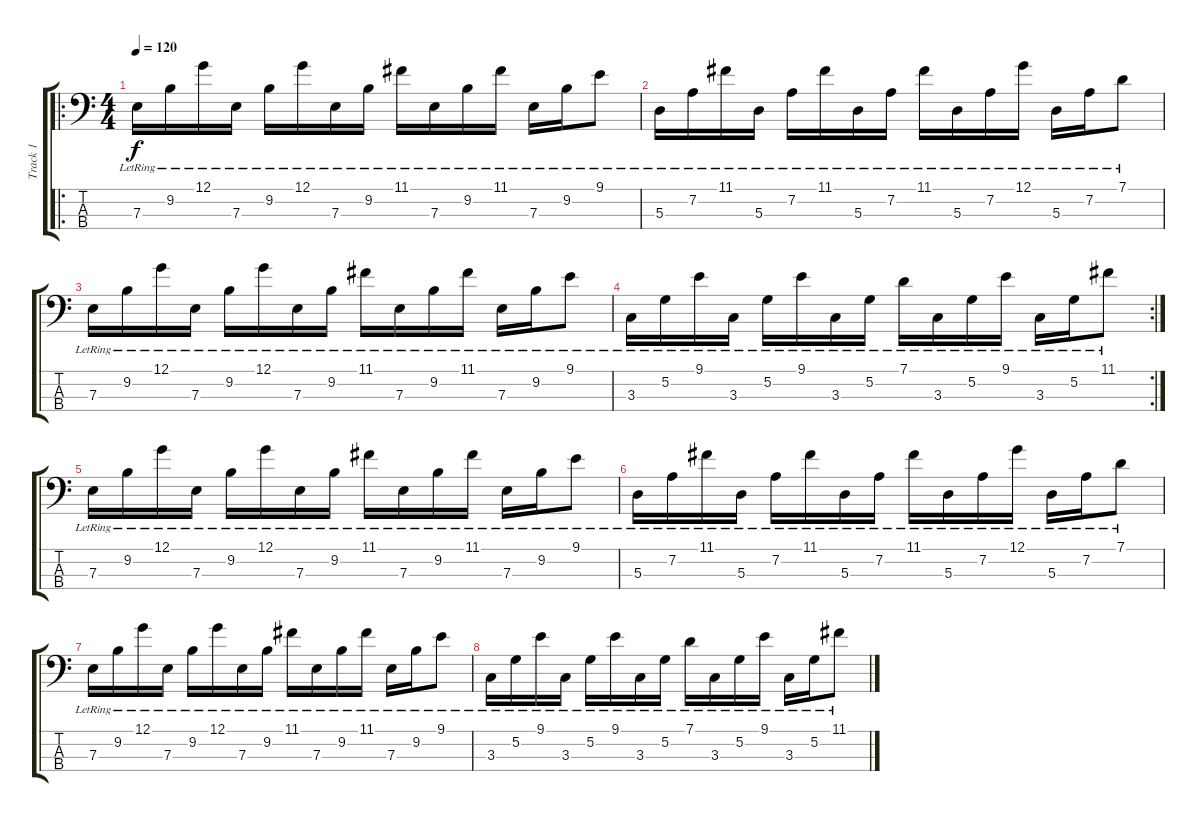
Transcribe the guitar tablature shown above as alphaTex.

\track ("Track 1" "Track 1") {instrument electricbassfinger}
\staff {score tabs}
\tuning (G2 D2 A1 E1) {hide}
\ro
\ts (4 4)
\tempo 120
\clef f4
\ks c
7.3{lr}.16{dy f} 9.2{lr}.16 12.1{lr}.16 7.3{lr}.16 9.2{lr}.16 12.1{lr}.16 7.3{lr}.16 9.2{lr}.16 11.1{lr}.16 7.3{lr}.16 9.2{lr}.16 11.1{lr}.16 7.3{lr}.16 9.2{lr}.16 9.1{lr}.8 |
5.3{lr}.16 7.2{lr}.16 11.1{lr}.16 5.3{lr}.16 7.2{lr}.16 11.1{lr}.16 5.3{lr}.16 7.2{lr}.16 11.1{lr}.16 5.3{lr}.16 7.2{lr}.16 12.1{lr}.16 5.3{lr}.16 7.2{lr}.16 7.1{lr}.8 |
7.3{lr}.16 9.2{lr}.16 12.1{lr}.16 7.3{lr}.16 9.2{lr}.16 12.1{lr}.16 7.3{lr}.16 9.2{lr}.16 11.1{lr}.16 7.3{lr}.16 9.2{lr}.16 11.1{lr}.16 7.3{lr}.16 9.2{lr}.16 9.1{lr}.8 |
\rc 2
3.3{lr}.16 5.2{lr}.16 9.1{lr}.16 3.3{lr}.16 5.2{lr}.16 9.1{lr}.16 3.3{lr}.16 5.2{lr}.16 7.1{lr}.16 3.3{lr}.16 5.2{lr}.16 9.1{lr}.16 3.3{lr}.16 5.2{lr}.16 11.1{lr}.8 |
7.3{lr}.16 9.2{lr}.16 12.1{lr}.16 7.3{lr}.16 9.2{lr}.16 12.1{lr}.16 7.3{lr}.16 9.2{lr}.16 11.1{lr}.16 7.3{lr}.16 9.2{lr}.16 11.1{lr}.16 7.3{lr}.16 9.2{lr}.16 9.1{lr}.8 |
5.3{lr}.16 7.2{lr}.16 11.1{lr}.16 5.3{lr}.16 7.2{lr}.16 11.1{lr}.16 5.3{lr}.16 7.2{lr}.16 11.1{lr}.16 5.3{lr}.16 7.2{lr}.16 12.1{lr}.16 5.3{lr}.16 7.2{lr}.16 7.1{lr}.8 |
7.3{lr}.16 9.2{lr}.16 12.1{lr}.16 7.3{lr}.16 9.2{lr}.16 12.1{lr}.16 7.3{lr}.16 9.2{lr}.16 11.1{lr}.16 7.3{lr}.16 9.2{lr}.16 11.1{lr}.16 7.3{lr}.16 9.2{lr}.16 9.1{lr}.8 |
3.3{lr}.16 5.2{lr}.16 9.1{lr}.16 3.3{lr}.16 5.2{lr}.16 9.1{lr}.16 3.3{lr}.16 5.2{lr}.16 7.1{lr}.16 3.3{lr}.16 5.2{lr}.16 9.1{lr}.16 3.3{lr}.16 5.2{lr}.16 11.1{lr}.8
